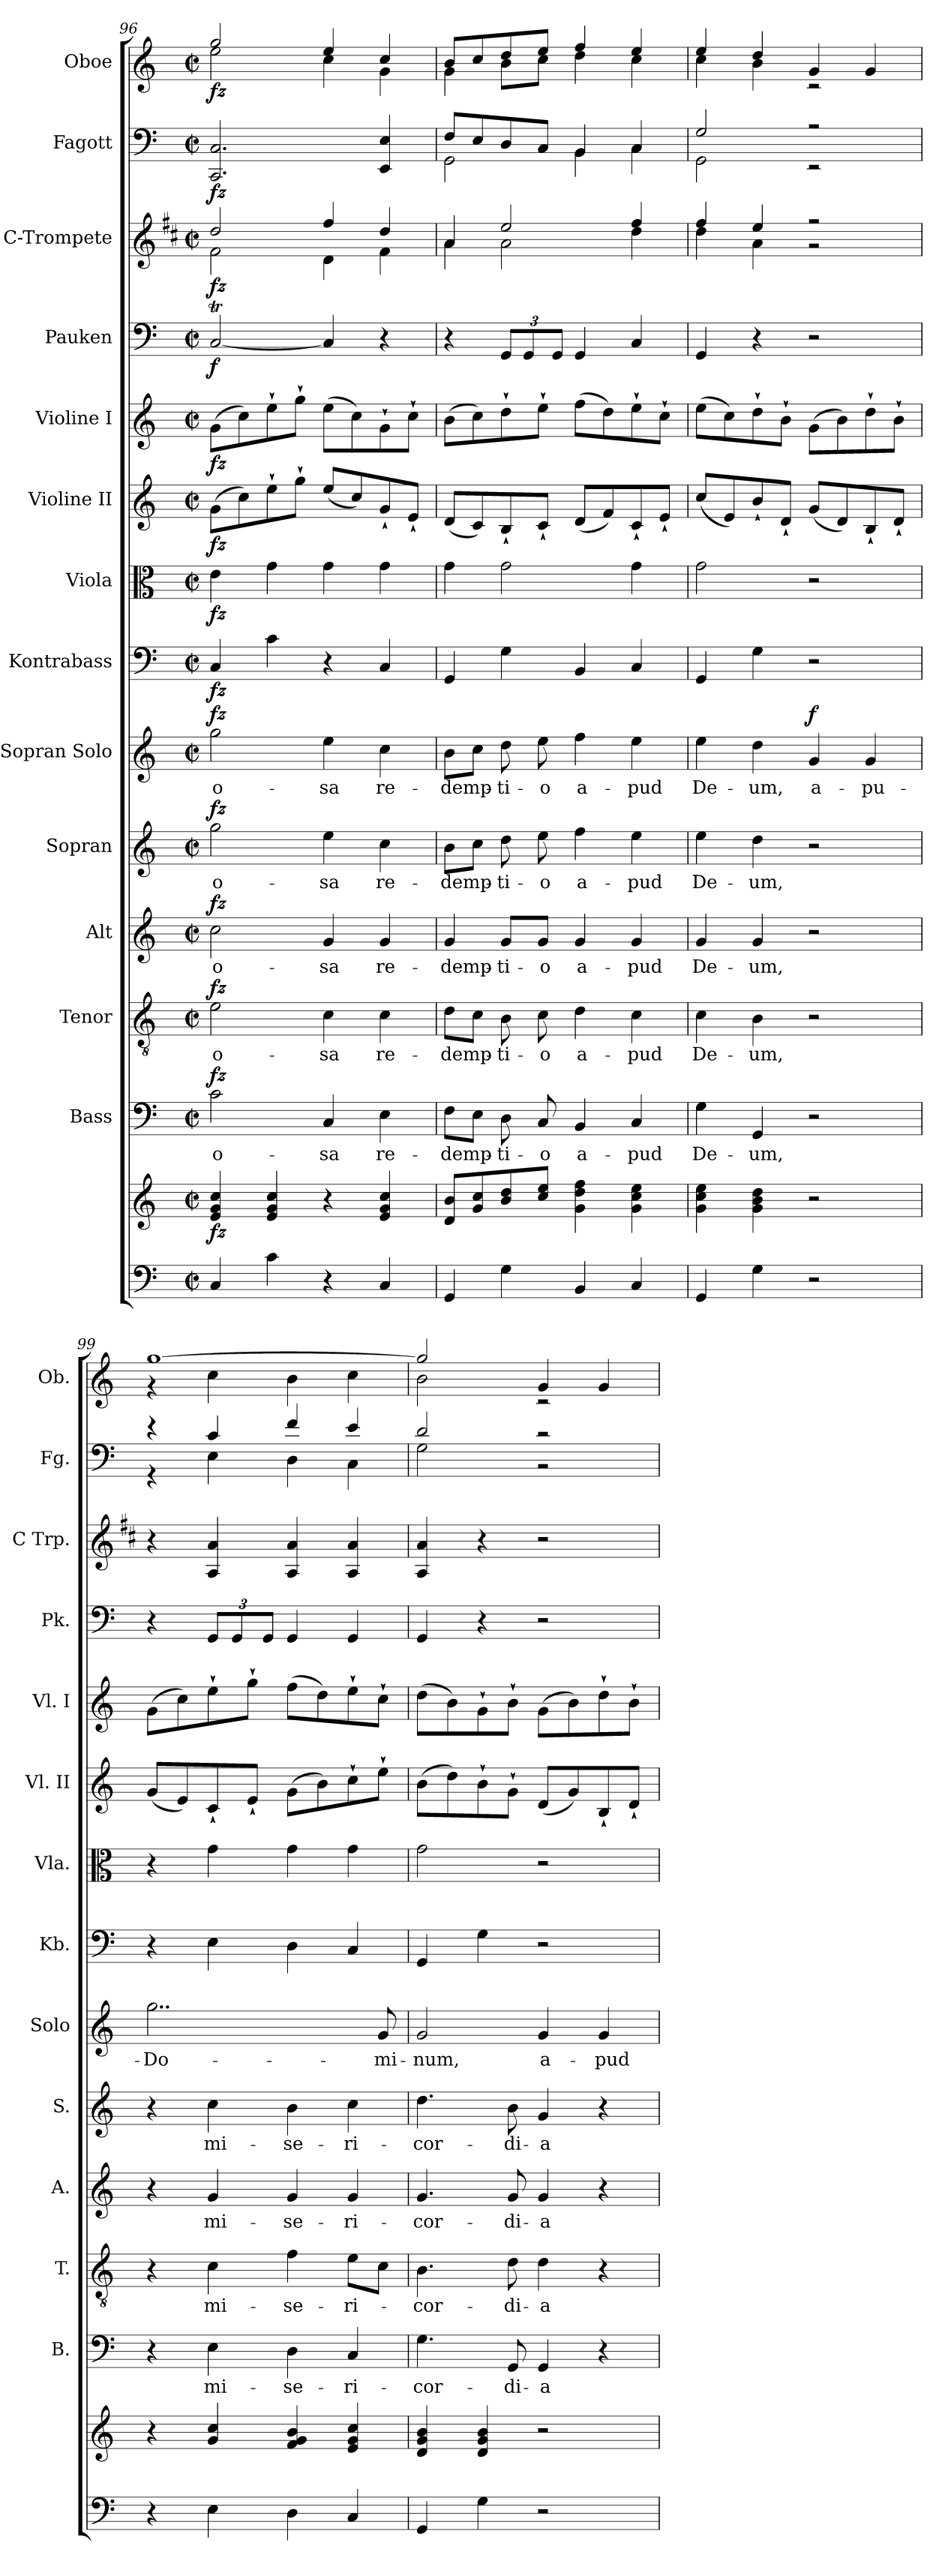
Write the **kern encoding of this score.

**kern	**kern	**dynam	**kern	**text	**dynam	**kern	**text	**dynam	**kern	**text	**dynam	**kern	**text	**dynam	**kern	**text	**dynam	**kern	**dynam	**kern	**dynam	**kern	**dynam	**kern	**dynam	**kern	**dynam	**kern	**dynam	**kern	**dynam	**kern	**dynam
*part14	*part14	*part14	*part13	*part13	*part13	*part12	*part12	*part12	*part11	*part11	*part11	*part10	*part10	*part10	*part9	*part9	*part9	*part8	*part8	*part7	*part7	*part6	*part6	*part5	*part5	*part4	*part4	*part3	*part3	*part2	*part2	*part1	*part1
*staff15	*staff14	*staff14/15	*staff13	*staff13	*staff13	*staff12	*staff12	*staff12	*staff11	*staff11	*staff11	*staff10	*staff10	*staff10	*staff9	*staff9	*staff9	*staff8	*staff8	*staff7	*staff7	*staff6	*staff6	*staff5	*staff5	*staff4	*staff4	*staff3	*staff3	*staff2	*staff2	*staff1	*staff1
*	*	*	*I"Bass	*	*	*I"Tenor	*	*	*I"Alt	*	*	*I"Sopran	*	*	*I"Sopran Solo	*	*	*I"Kontrabass	*	*I"Viola	*	*I"Violine II	*	*I"Violine I	*	*I"Pauken	*	*I"C-Trompete	*	*I"Fagott	*	*I"Oboe	*
*	*	*	*I'B.	*	*	*I'T.	*	*	*I'A.	*	*	*I'S.	*	*	*I'Solo	*	*	*I'Kb.	*	*I'Vla.	*	*I'Vl. II	*	*I'Vl. I	*	*I'Pk.	*	*I'C Trp.	*	*I'Fg.	*	*I'Ob.	*
*clefF4	*clefG2	*	*clefF4	*	*	*clefGv2	*	*	*clefG2	*	*	*clefG2	*	*	*clefG2	*	*	*clefF4	*	*clefC3	*	*clefG2	*	*clefG2	*	*clefF4	*	*clefG2	*	*clefF4	*	*clefG2	*
*	*	*	*	*	*	*	*	*	*	*	*	*	*	*	*	*	*	*ITrd7c12	*	*	*	*	*	*	*	*	*	*ITrd1c2	*	*	*	*	*
*k[]	*k[]	*	*k[]	*	*	*k[]	*	*	*k[]	*	*	*k[]	*	*	*k[]	*	*	*k[]	*	*k[]	*	*k[]	*	*k[]	*	*k[]	*	*k[]	*	*k[]	*	*k[]	*
*C:	*C:	*	*C:	*	*	*C:	*	*	*C:	*	*	*C:	*	*	*C:	*	*	*C:	*	*C:	*	*C:	*	*C:	*	*C:	*	*C:	*	*C:	*	*C:	*
*M2/2	*M2/2	*	*M2/2	*	*	*M2/2	*	*	*M2/2	*	*	*M2/2	*	*	*M2/2	*	*	*M2/2	*	*M2/2	*	*M2/2	*	*M2/2	*	*M2/2	*	*M2/2	*	*M2/2	*	*M2/2	*
*met(c|)	*met(c|)	*	*met(c|)	*	*	*met(c|)	*	*	*met(c|)	*	*	*met(c|)	*	*	*met(c|)	*	*	*met(c|)	*	*met(c|)	*	*met(c|)	*	*met(c|)	*	*met(c|)	*	*met(c|)	*	*met(c|)	*	*met(c|)	*
=96	=96	=96	=96	=96	=96	=96	=96	=96	=96	=96	=96	=96	=96	=96	=96	=96	=96	=96	=96	=96	=96	=96	=96	=96	=96	=96	=96	=96	=96	=96	=96	=96	=96
!	!	!LO:DY:b	!	!LO:LY:b	!LO:DY:a	!	!LO:LY:b	!LO:DY:a	!	!LO:LY:b	!LO:DY:a	!	!LO:LY:b	!LO:DY:a	!	!LO:LY:b	!LO:DY:a	!	!LO:DY:b	!	!LO:DY:b	!	!LO:DY:b	!	!LO:DY:b	!	!LO:DY:b	!	!LO:DY:b	!	!LO:DY:b	!	!LO:DY:b
*	*	*	*	*	*	*	*	*	*	*	*	*	*	*	*	*	*	*	*	*	*	*	*	*	*	*	*	*^	*	*	*	*^	*
4C/	4e/ 4g/ 4cc/	fz	2c\	-o-	fz	2e\	-o-	fz	2cc\	-o-	fz	2gg\	-o-	fz	2gg\	-o-	fz	4CC/	fz	4e\	fz	(>8g\L	fz	(>8g\L	fz	[2CT/	f	2cc/	2e\	fz	2.CC/ 2.C/	fz	2gg/	2ee\	fz
.	.	.	.	.	.	.	.	.	.	.	.	.	.	.	.	.	.	.	.	.	.	8cc\)	.	8cc\)	.	.	.	.	.	.	.	.	.	.	.
4c\	4e/ 4g/ 4cc/	.	.	.	.	.	.	.	.	.	.	.	.	.	.	.	.	4C\	.	4g\	.	8ee`>\	.	8ee`>\	.	.	.	.	.	.	.	.	.	.	.
.	.	.	.	.	.	.	.	.	.	.	.	.	.	.	.	.	.	.	.	.	.	8gg`>\J	.	8gg`>\J	.	.	.	.	.	.	.	.	.	.	.
!	!	!	!	!LO:LY:b	!	!	!LO:LY:b	!	!	!LO:LY:b	!	!	!LO:LY:b	!	!	!LO:LY:b	!	!	!	!	!	!	!	!	!	!	!	!	!	!	!	!	!	!	!
4r	4r	.	4C/	-sa	.	4c\	-sa	.	4g/	-sa	.	4ee\	-sa	.	4ee\	-sa	.	4r	.	4g\	.	(<8ee/L	.	(>8ee\L	.	4CTTT/]	.	4ee/	4c\	.	.	.	4ee/	4cc\	.
.	.	.	.	.	.	.	.	.	.	.	.	.	.	.	.	.	.	.	.	.	.	8cc/)	.	8cc\)	.	.	.	.	.	.	.	.	.	.	.
!	!	!	!	!LO:LY:b	!	!	!LO:LY:b	!	!	!LO:LY:b	!	!	!LO:LY:b	!	!	!LO:LY:b	!	!	!	!	!	!	!	!	!	!	!	!	!	!	!	!	!	!	!
4C/	4e/ 4g/ 4cc/	.	4E\	re-	.	4c\	re-	.	4g/	re-	.	4cc\	re-	.	4cc\	re-	.	4CC/	.	4g\	.	8g`</	.	8g`>\	.	4r	.	4cc/	4e\	.	4EE/ 4E/	.	4cc/	4g\	.
.	.	.	.	.	.	.	.	.	.	.	.	.	.	.	.	.	.	.	.	.	.	8e`</J	.	8cc`>\J	.	.	.	.	.	.	.	.	.	.	.
=97	=97	=97	=97	=97	=97	=97	=97	=97	=97	=97	=97	=97	=97	=97	=97	=97	=97	=97	=97	=97	=97	=97	=97	=97	=97	=97	=97	=97	=97	=97	=97	=97	=97	=97	=97
!	!	!	!	!LO:LY:b	!	!	!LO:LY:b	!	!	!LO:LY:b	!	!	!LO:LY:b	!	!	!LO:LY:b	!	!	!	!	!	!	!	!	!	!	!	!	!	!	!	!	!	!	!
*	*	*	*	*	*	*	*	*	*	*	*	*	*	*	*	*	*	*	*	*	*	*	*	*	*	*	*	*	*	*	*^	*	*	*	*
4GG/	8d/ 8b/L	.	8F\L	-demp-	.	8d\L	-demp-	.	4g/	-demp-	.	8b\L	-demp-	.	8b\L	-demp-	.	4GGG/	.	4g\	.	(<8d/L	.	(>8b\L	.	4r	.	4g/	4g\	.	8F/L	2GG\	.	8b/L	4g\	.
.	8g/ 8cc/	.	8E\J	.	.	8c\J	.	.	.	.	.	8cc\J	.	.	8cc\J	.	.	.	.	.	.	8c/)	.	8cc\)	.	.	.	.	.	.	8E/	.	.	8cc/	.	.
!	!	!	!	!LO:LY:b	!	!	!LO:LY:b	!	!	!LO:LY:b	!	!	!LO:LY:b	!	!	!LO:LY:b	!	!	!	!	!	!	!	!	!	!	!	!	!	!	!	!	!	!	!	!
4G\	8b/ 8dd/	.	8D\	-ti-	.	8B\	-ti-	.	8g/L	-ti-	.	8dd\	-ti-	.	8dd\	-ti-	.	4GG\	.	2g\	.	8B`</	.	8dd`>\	.	12GG/L	.	2dd/	2g\	.	8D/	.	.	8dd/	8b\L	.
.	.	.	.	.	.	.	.	.	.	.	.	.	.	.	.	.	.	.	.	.	.	.	.	.	.	12GG/	.	.	.	.	.	.	.	.	.	.
!	!	!	!	!LO:LY:b	!	!	!LO:LY:b	!	!	!LO:LY:b	!	!	!LO:LY:b	!	!	!LO:LY:b	!	!	!	!	!	!	!	!	!	!	!	!	!	!	!	!	!	!	!	!
.	8cc/ 8ee/J	.	8C/	-o	.	8c\	-o	.	8g/J	-o	.	8ee\	-o	.	8ee\	-o	.	.	.	.	.	8c`</J	.	8ee`>\J	.	.	.	.	.	.	8C/J	.	.	8ee/J	8cc\J	.
.	.	.	.	.	.	.	.	.	.	.	.	.	.	.	.	.	.	.	.	.	.	.	.	.	.	12GG/J	.	.	.	.	.	.	.	.	.	.
!	!	!	!	!LO:LY:b	!	!	!LO:LY:b	!	!	!LO:LY:b	!	!	!LO:LY:b	!	!	!LO:LY:b	!	!	!	!	!	!	!	!	!	!	!	!	!	!	!	!	!	!	!	!
4BB/	4g\ 4dd\ 4ff\	.	4BB/	a-	.	4d\	a-	.	4g/	a-	.	4ff\	a-	.	4ff\	a-	.	4BBB/	.	.	.	(<8d/L	.	(>8ff\L	.	4GG/	.	.	.	.	4BB/	4BB\	.	4ff/	4dd\	.
.	.	.	.	.	.	.	.	.	.	.	.	.	.	.	.	.	.	.	.	.	.	8f/)	.	8dd\)	.	.	.	.	.	.	.	.	.	.	.	.
!	!	!	!	!LO:LY:b	!	!	!LO:LY:b	!	!	!LO:LY:b	!	!	!LO:LY:b	!	!	!LO:LY:b	!	!	!	!	!	!	!	!	!	!	!	!	!	!	!	!	!	!	!	!
4C/	4g\ 4cc\ 4ee\	.	4C/	-pud	.	4c\	-pud	.	4g/	-pud	.	4ee\	-pud	.	4ee\	-pud	.	4CC/	.	4g\	.	8c`</	.	8ee`>\	.	4C/	.	4ee/	4cc\	.	4C/	4C\	.	4ee/	4cc\	.
.	.	.	.	.	.	.	.	.	.	.	.	.	.	.	.	.	.	.	.	.	.	8e`</J	.	8cc`>\J	.	.	.	.	.	.	.	.	.	.	.	.
=98	=98	=98	=98	=98	=98	=98	=98	=98	=98	=98	=98	=98	=98	=98	=98	=98	=98	=98	=98	=98	=98	=98	=98	=98	=98	=98	=98	=98	=98	=98	=98	=98	=98	=98	=98	=98
!	!	!	!	!LO:LY:b	!	!	!LO:LY:b	!	!	!LO:LY:b	!	!	!LO:LY:b	!	!	!LO:LY:b	!	!	!	!	!	!	!	!	!	!	!	!	!	!	!	!	!	!	!	!
4GG/	4g\ 4cc\ 4ee\	.	4G\	De-	.	4c\	De-	.	4g/	De-	.	4ee\	De-	.	4ee\	De-	.	4GGG/	.	2g\	.	(<8cc/L	.	(>8ee\L	.	4GG/	.	4ee/	4cc\	.	2G/	2GG\	.	4ee/	4cc\	.
.	.	.	.	.	.	.	.	.	.	.	.	.	.	.	.	.	.	.	.	.	.	8e/)	.	8cc\)	.	.	.	.	.	.	.	.	.	.	.	.
!	!	!	!	!LO:LY:b	!	!	!LO:LY:b	!	!	!LO:LY:b	!	!	!LO:LY:b	!	!	!LO:LY:b	!	!	!	!	!	!	!	!	!	!	!	!	!	!	!	!	!	!	!	!
4G\	4g\ 4b\ 4dd\	.	4GG/	-um,	.	4B\	-um,	.	4g/	-um,	.	4dd\	-um,	.	4dd\	-um,	.	4GG\	.	.	.	8b`</	.	8dd`>\	.	4r	.	4dd/	4g\	.	.	.	.	4dd/	4b\	.
.	.	.	.	.	.	.	.	.	.	.	.	.	.	.	.	.	.	.	.	.	.	8d`</J	.	8b`>\J	.	.	.	.	.	.	.	.	.	.	.	.
!	!	!	!	!	!	!	!	!	!	!	!	!	!	!	!	!LO:LY:b	!LO:DY:a	!	!	!	!	!	!	!	!	!	!	!	!	!	!	!	!	!	!	!
2r	2r	.	2r	.	.	2r	.	.	2r	.	.	2r	.	.	4g/	a-	f	2r	.	2r	.	(<8g/L	.	(>8g\L	.	2r	.	2r	2r	.	2r	2r	.	4g/	2rc	.
.	.	.	.	.	.	.	.	.	.	.	.	.	.	.	.	.	.	.	.	.	.	8d/)	.	8b\)	.	.	.	.	.	.	.	.	.	.	.	.
!	!	!	!	!	!	!	!	!	!	!	!	!	!	!	!	!LO:LY:b	!	!	!	!	!	!	!	!	!	!	!	!	!	!	!	!	!	!	!	!
.	.	.	.	.	.	.	.	.	.	.	.	.	.	.	4g/	-pu-	.	.	.	.	.	8B`</	.	8dd`>\	.	.	.	.	.	.	.	.	.	4g/	.	.
.	.	.	.	.	.	.	.	.	.	.	.	.	.	.	.	.	.	.	.	.	.	8d`</J	.	8b`>\J	.	.	.	.	.	.	.	.	.	.	.	.
*	*	*	*	*	*	*	*	*	*	*	*	*	*	*	*	*	*	*	*	*	*	*	*	*	*	*	*	*v	*v	*	*	*	*	*	*	*
!!LO:PB:g=z	!!
=99	=99	=99	=99	=99	=99	=99	=99	=99	=99	=99	=99	=99	=99	=99	=99	=99	=99	=99	=99	=99	=99	=99	=99	=99	=99	=99	=99	=99	=99	=99	=99	=99	=99	=99	=99
!	!	!	!	!	!	!	!	!	!	!	!	!	!	!	!	!LO:LY:b	!	!	!	!	!	!	!	!	!	!	!	!	!	!	!	!	!	!	!
4r	4r	.	4r	.	.	4r	.	.	4r	.	.	4r	.	.	2..gg\	-Do-	.	4r	.	4r	.	(<8g/L	.	(>8g\L	.	4r	.	4r	.	4r	4r	.	[>1gg	4r	.
.	.	.	.	.	.	.	.	.	.	.	.	.	.	.	.	.	.	.	.	.	.	8e/)	.	8cc\)	.	.	.	.	.	.	.	.	.	.	.
!	!	!	!	!LO:LY:b	!	!	!LO:LY:b	!	!	!LO:LY:b	!	!	!LO:LY:b	!	!	!	!	!	!	!	!	!	!	!	!	!	!	!	!	!	!	!	!	!	!
4E\	4g/ 4cc/	.	4E\	mi-	.	4c\	mi-	.	4g/	mi-	.	4cc\	mi-	.	.	.	.	4EE\	.	4g\	.	8c`</	.	8ee`>\	.	12GG/L	.	4G/ 4g/	.	4c/	4E\	.	.	4cc\	.
.	.	.	.	.	.	.	.	.	.	.	.	.	.	.	.	.	.	.	.	.	.	.	.	.	.	12GG/	.	.	.	.	.	.	.	.	.
.	.	.	.	.	.	.	.	.	.	.	.	.	.	.	.	.	.	.	.	.	.	8e`</J	.	8gg`>\J	.	.	.	.	.	.	.	.	.	.	.
.	.	.	.	.	.	.	.	.	.	.	.	.	.	.	.	.	.	.	.	.	.	.	.	.	.	12GG/J	.	.	.	.	.	.	.	.	.
!	!	!	!	!LO:LY:b	!	!	!LO:LY:b	!	!	!LO:LY:b	!	!	!LO:LY:b	!	!	!	!	!	!	!	!	!	!	!	!	!	!	!	!	!	!	!	!	!	!
4D\	4f/ 4g/ 4b/	.	4D\	-se-	.	4f\	-se-	.	4g/	-se-	.	4b\	-se-	.	.	.	.	4DD\	.	4g\	.	(>8g\L	.	(>8ff\L	.	4GG/	.	4G/ 4g/	.	4f/	4D\	.	.	4b\	.
.	.	.	.	.	.	.	.	.	.	.	.	.	.	.	.	.	.	.	.	.	.	8b\)	.	8dd\)	.	.	.	.	.	.	.	.	.	.	.
!	!	!	!	!LO:LY:b	!	!	!LO:LY:b	!	!	!LO:LY:b	!	!	!LO:LY:b	!	!	!	!	!	!	!	!	!	!	!	!	!	!	!	!	!	!	!	!	!	!
4C/	4e/ 4g/ 4cc/	.	4C/	-ri-	.	8e\L	-ri-	.	4g/	-ri-	.	4cc\	-ri-	.	.	.	.	4CC/	.	4g\	.	8cc`>\	.	8ee`>\	.	4GG/	.	4G/ 4g/	.	4e/	4C\	.	.	4cc\	.
!	!	!	!	!	!	!	!	!	!	!	!	!	!	!	!	!LO:LY:b	!	!	!	!	!	!	!	!	!	!	!	!	!	!	!	!	!	!	!
.	.	.	.	.	.	8c\J	.	.	.	.	.	.	.	.	8g/	-mi-	.	.	.	.	.	8ee`>\J	.	8cc`>\J	.	.	.	.	.	.	.	.	.	.	.
=100	=100	=100	=100	=100	=100	=100	=100	=100	=100	=100	=100	=100	=100	=100	=100	=100	=100	=100	=100	=100	=100	=100	=100	=100	=100	=100	=100	=100	=100	=100	=100	=100	=100	=100	=100
!	!	!	!	!LO:LY:b	!	!	!LO:LY:b	!	!	!LO:LY:b	!	!	!LO:LY:b	!	!	!LO:LY:b	!	!	!	!	!	!	!	!	!	!	!	!	!	!	!	!	!	!	!
4GG/	4d/ 4g/ 4b/	.	4.G\	-cor-	.	4.B\	-cor-	.	4.g/	-cor-	.	4.dd\	-cor-	.	2g/	-num,	.	4GGG/	.	2g\	.	(>8b\L	.	(>8dd\L	.	4GG/	.	4G/ 4g/	.	2d/	2G\	.	2gg/]	2b\	.
.	.	.	.	.	.	.	.	.	.	.	.	.	.	.	.	.	.	.	.	.	.	8dd\)	.	8b\)	.	.	.	.	.	.	.	.	.	.	.
4G\	4d/ 4g/ 4b/	.	.	.	.	.	.	.	.	.	.	.	.	.	.	.	.	4GG\	.	.	.	8b`>\	.	8g`>\	.	4r	.	4r	.	.	.	.	.	.	.
!	!	!	!	!LO:LY:b	!	!	!LO:LY:b	!	!	!LO:LY:b	!	!	!LO:LY:b	!	!	!	!	!	!	!	!	!	!	!	!	!	!	!	!	!	!	!	!	!	!
.	.	.	8GG/	-di-	.	8d\	-di-	.	8g/	-di-	.	8b\	-di-	.	.	.	.	.	.	.	.	8g`>\J	.	8b`>\J	.	.	.	.	.	.	.	.	.	.	.
!	!	!	!	!LO:LY:b	!	!	!LO:LY:b	!	!	!LO:LY:b	!	!	!LO:LY:b	!	!	!LO:LY:b	!	!	!	!	!	!	!	!	!	!	!	!	!	!	!	!	!	!	!
2r	2r	.	4GG/	-a	.	4d\	-a	.	4g/	-a	.	4g/	-a	.	4g/	a-	.	2r	.	2r	.	(<8d/L	.	(>8g\L	.	2r	.	2r	.	2r	2r	.	4g/	2rc	.
.	.	.	.	.	.	.	.	.	.	.	.	.	.	.	.	.	.	.	.	.	.	8g/)	.	8b\)	.	.	.	.	.	.	.	.	.	.	.
!	!	!	!	!	!	!	!	!	!	!	!	!	!	!	!	!LO:LY:b	!	!	!	!	!	!	!	!	!	!	!	!	!	!	!	!	!	!	!
.	.	.	4r	.	.	4r	.	.	4r	.	.	4r	.	.	4g/	-pud	.	.	.	.	.	8B`</	.	8dd`>\	.	.	.	.	.	.	.	.	4g/	.	.
.	.	.	.	.	.	.	.	.	.	.	.	.	.	.	.	.	.	.	.	.	.	8d`</J	.	8b`>\J	.	.	.	.	.	.	.	.	.	.	.
*	*	*	*	*	*	*	*	*	*	*	*	*	*	*	*	*	*	*	*	*	*	*	*	*	*	*	*	*	*	*v	*v	*	*	*	*
*	*	*	*	*	*	*	*	*	*	*	*	*	*	*	*	*	*	*	*	*	*	*	*	*	*	*	*	*	*	*	*	*v	*v	*
=	=	=	=	=	=	=	=	=	=	=	=	=	=	=	=	=	=	=	=	=	=	=	=	=	=	=	=	=	=	=	=	=	=
*-	*-	*-	*-	*-	*-	*-	*-	*-	*-	*-	*-	*-	*-	*-	*-	*-	*-	*-	*-	*-	*-	*-	*-	*-	*-	*-	*-	*-	*-	*-	*-	*-	*-
